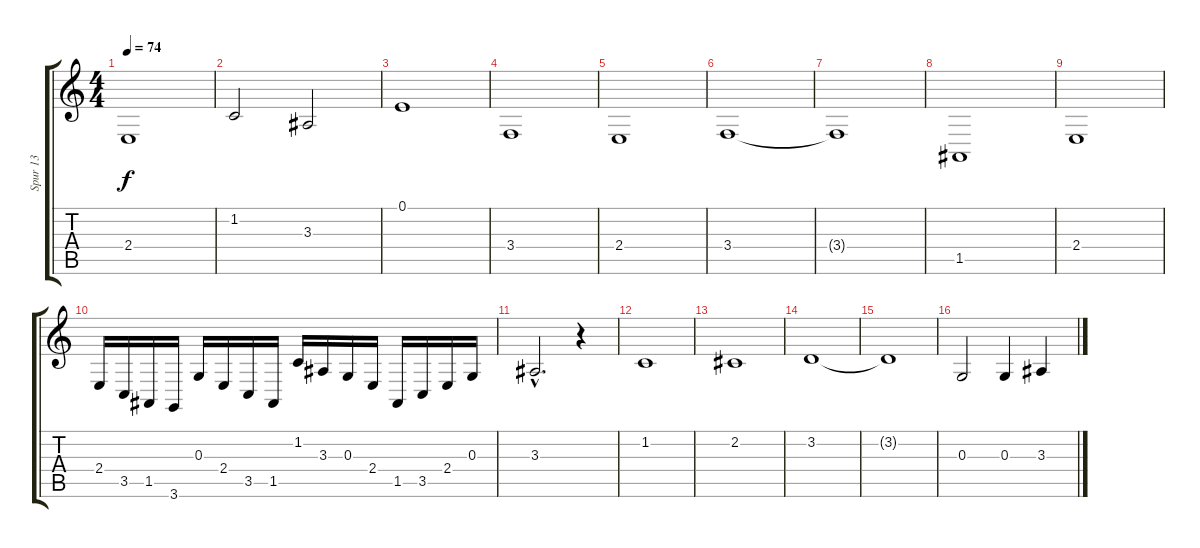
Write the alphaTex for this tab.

\track ("Spur 13" "Spur 13") {instrument cello}
\staff {score tabs}
\tuning (E4 B3 G3 D3 A2 E2) {hide}
\ts (4 4)
\tempo 74
\clef g2
\ks c
2.4.1{dy f} |
1.2.2 3.3.2 |
0.1.1 |
3.4.1 |
2.4.1 |
3.4.1 |
3.4{t}.1 |
1.5.1 |
2.4.1 |
2.4.16{volume 11} 3.5.16 1.5.16 3.6.16 0.3.16 2.4.16 3.5.16 1.5.16 1.2.16 3.3.16 0.3.16 2.4.16 1.5.16 3.5.16 2.4.16 0.3.16 |
3.3{hac}.2{d} r.4 |
1.2.1 |
2.2.1 |
3.2.1 |
3.2{t}.1 |
0.3.2 0.3.4 3.3.4
